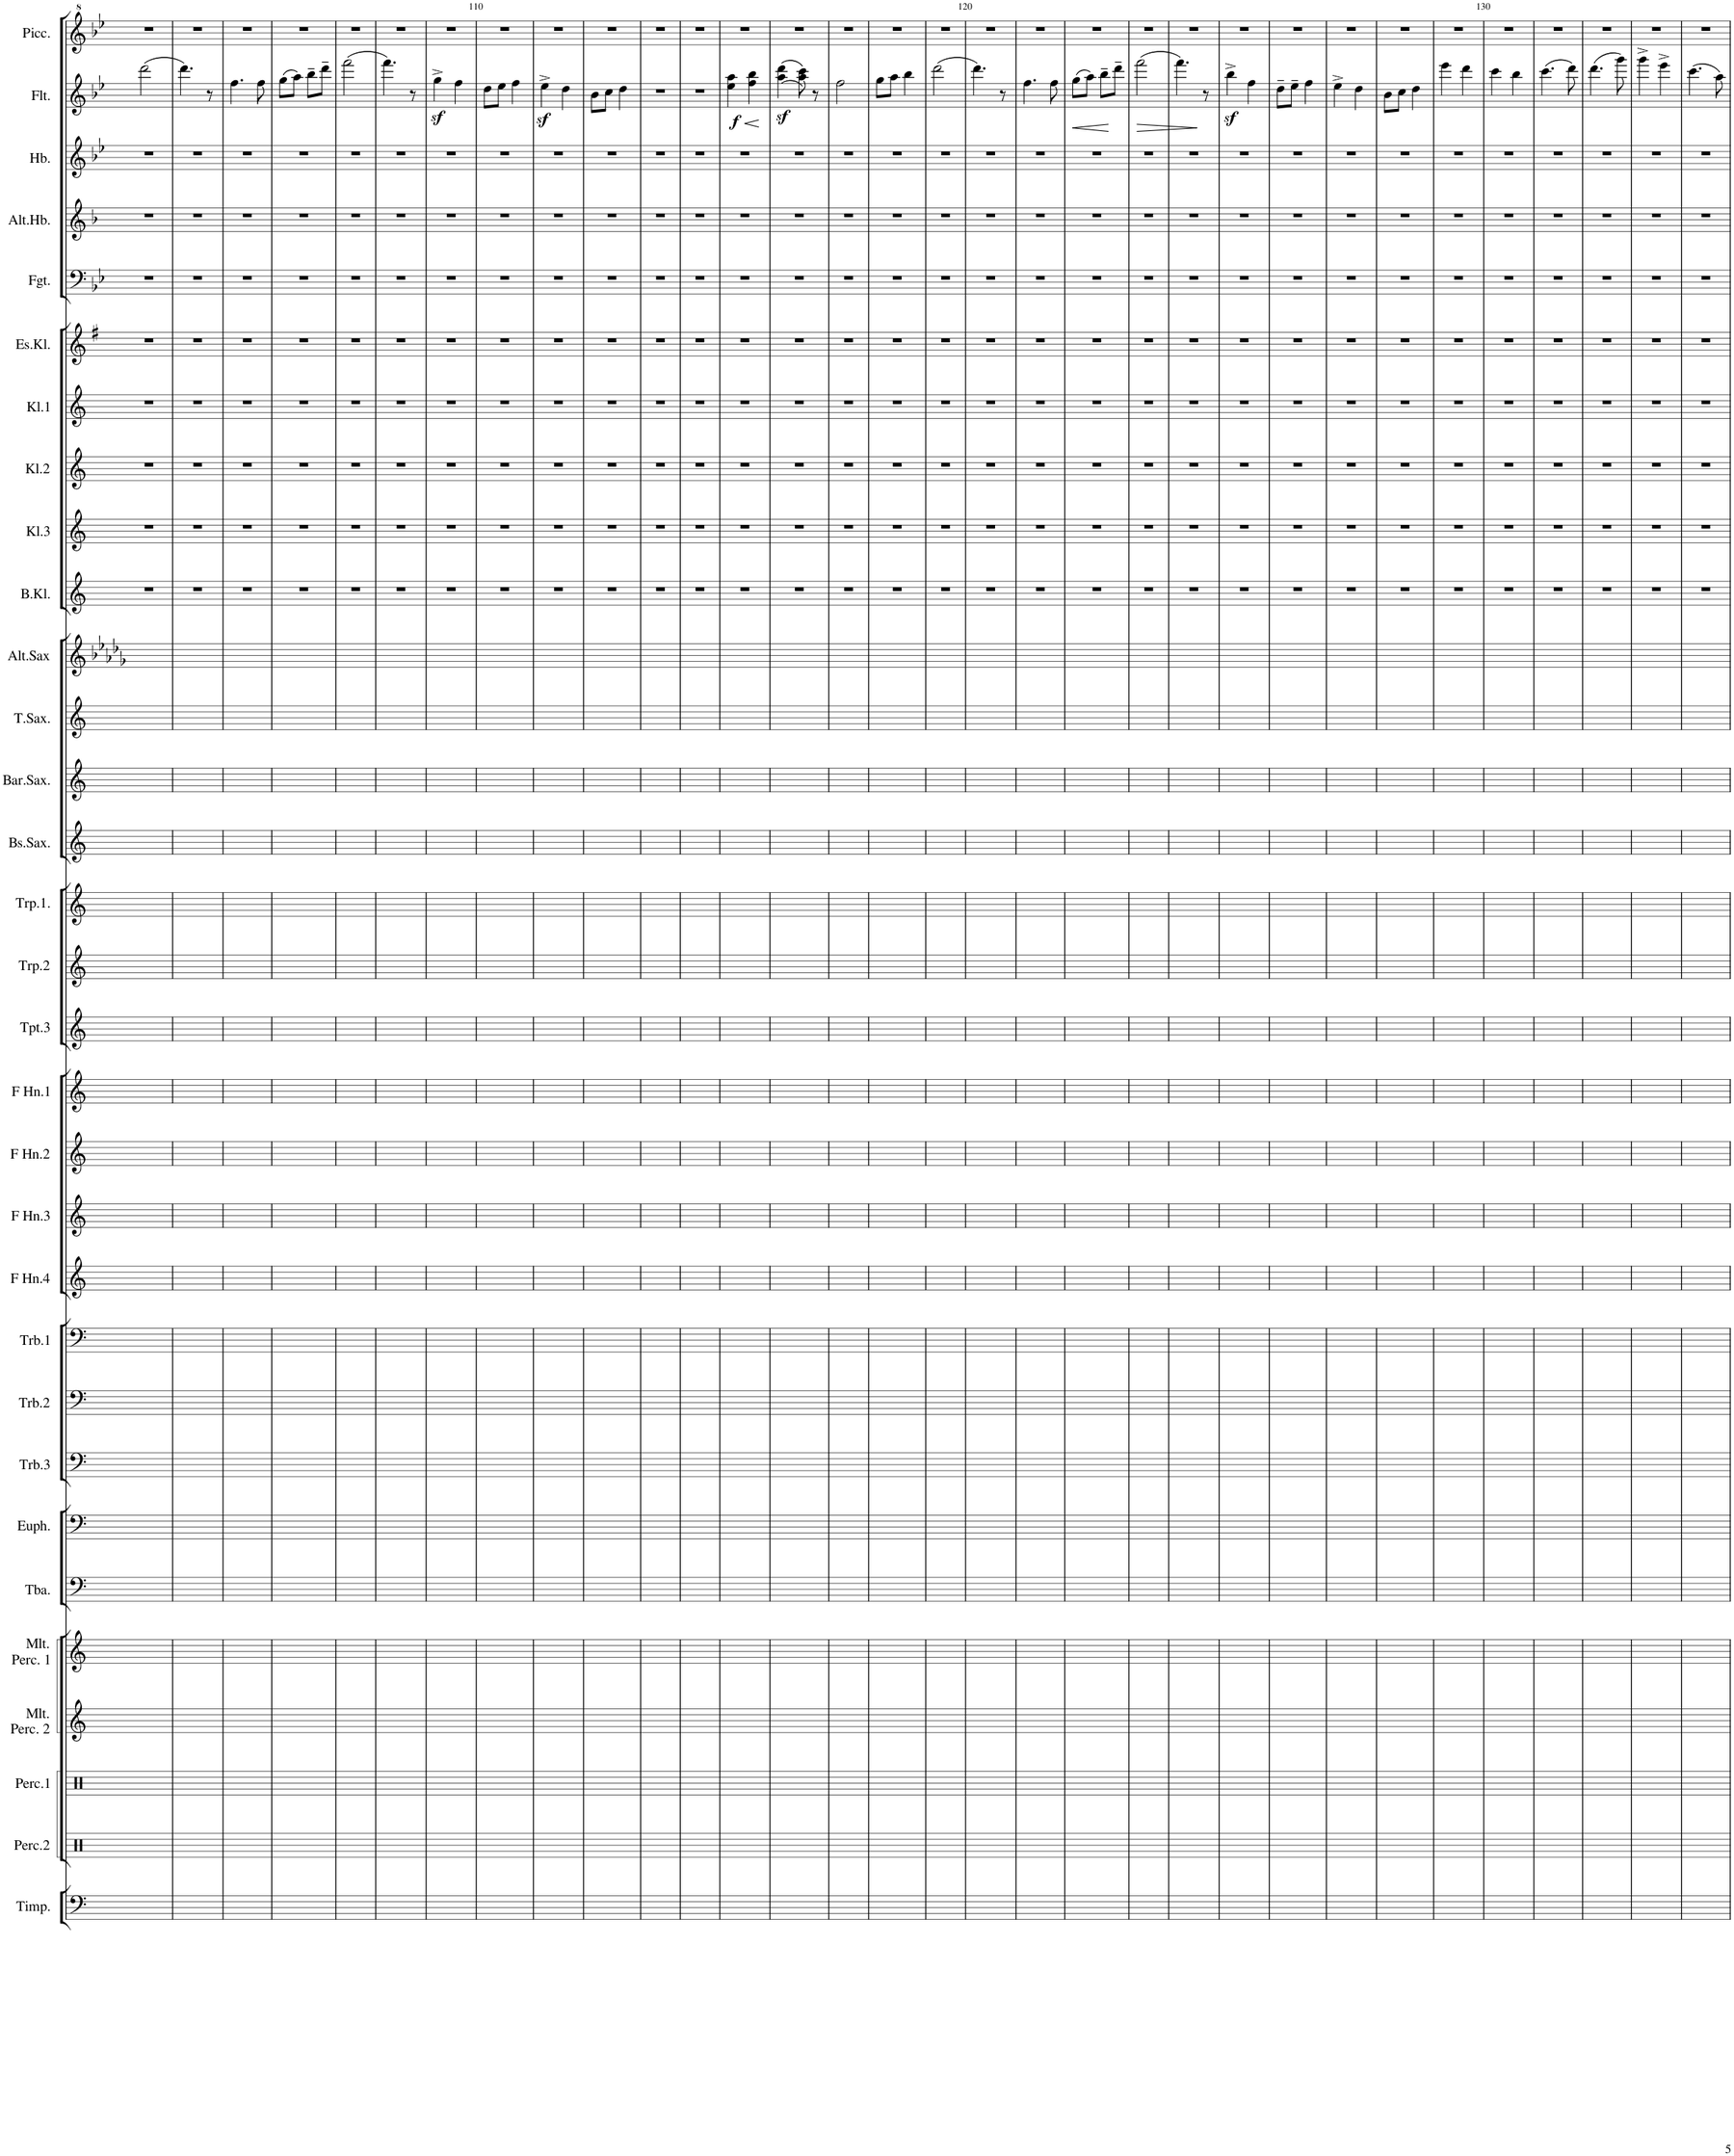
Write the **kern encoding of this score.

**kern	**kern	**kern	**kern	**kern	**kern	**kern	**kern	**kern	**kern	**kern	**kern	**kern	**kern	**kern	**kern	**kern	**kern	**kern	**kern	**kern	**kern	**kern	**kern	**kern	**kern	**kern	**kern	**kern	**kern	**dynam	**kern
*part31	*part30	*part29	*part28	*part27	*part26	*part25	*part24	*part23	*part22	*part21	*part20	*part19	*part18	*part17	*part16	*part15	*part14	*part13	*part12	*part11	*part10	*part9	*part8	*part7	*part6	*part5	*part4	*part3	*part2	*part2	*part1
*staff31	*staff30	*staff29	*staff28	*staff27	*staff26	*staff25	*staff24	*staff23	*staff22	*staff21	*staff20	*staff19	*staff18	*staff17	*staff16	*staff15	*staff14	*staff13	*staff12	*staff11	*staff10	*staff9	*staff8	*staff7	*staff6	*staff5	*staff4	*staff3	*staff2	*staff2	*staff1
*I"Timpani	*I"Percussion 2 Toms, Hi-Hat, Bongos, Triangle	*I"Percussion 1 Bass Drum, Snare Drum, Mark Tree	*I"Mallet Percussion 2 Xylophone, Glockenspiel	*I"Mallet Percussion 1 Vibraphone, Marimba	*I"Tuba Bass	*I"Euphonium	*I"Trombone 3	*I"Trombone 2	*I"Trombone 1	*I"Hoorn in F 4	*I"Hoorn in F 3	*I"Hoorn in F 2	*I"Hoorn in F 1	*I"Trompet 3	*I"Trompet 2	*I"Trompet 1	*I"Bas Sax	*I"Bariton Sax	*I"Tenor Sax	*I"Alt Sax	*I"Bas Klarinet	*I"Klarinet 3	*I"Klarinet 2	*I"Klarinet 1	*I"Es Klarinet	*I"Fagot	*I"Alt hobo	*I"Hobo	*I"Fluit	*	*I"Piccolo
*I'Timp.	*I'Perc.2	*I'Perc.1	*I'Mlt.  Perc. 2	*I'Mlt.  Perc. 1	*I'Tba.	*I'Euph.	*I'Trb.3	*I'Trb.2	*I'Trb.1	*	*	*	*	*I'Tpt.3	*I'Trp.2	*I'Trp.1.	*I'Bs.Sax.	*I'Bar.Sax.	*I'T.Sax.	*I'Alt.Sax	*I'B.Kl.	*I'Kl.3	*I'Kl.2	*I'Kl.1	*I'Es.Kl.	*I'Fgt.	*I'Alt.Hb.	*I'Hb.	*I'Flt.	*	*I'Picc.
!!LO:PB:g=z
*clefF4	*clefX	*clefX	*clefG2	*clefG2	*clefF4	*clefF4	*clefF4	*clefF4	*clefF4	*clefG2	*clefG2	*clefG2	*clefG2	*clefG2	*clefG2	*clefG2	*clefG2	*clefG2	*clefG2	*clefG2	*clefG2	*clefG2	*clefG2	*clefG2	*clefG2	*clefF4	*clefG2	*clefG2	*clefG2	*	*clefG^2
*	*	*	*	*Trd-14c-24	*	*	*	*	*	*Trd4c7	*Trd4c7	*Trd4c7	*Trd4c7	*Trd1c2	*Trd1c2	*Trd1c2	*Trd15c26	*Trd12c21	*Trd8c14	*Trd5c8	*Trd8c14	*Trd1c2	*Trd1c2	*Trd1c2	*Trd-2c-3	*	*Trd4c7	*	*	*	*Trd-7c-12
*k[]	*k[]	*k[]	*k[]	*k[]	*k[]	*k[]	*k[]	*k[]	*k[]	*k[]	*k[]	*k[]	*k[]	*k[]	*k[]	*k[]	*k[]	*k[]	*k[]	*k[b-e-a-d-g-]	*k[]	*k[]	*k[]	*k[]	*k[f#]	*k[b-e-]	*k[b-]	*k[b-e-]	*k[b-e-]	*	*k[b-e-]
*	*	*	*	*	*	*	*	*	*	*	*	*	*	*	*	*	*	*	*	*M2/4	*M2/4	*M2/4	*M2/4	*M2/4	*M2/4	*M2/4	*M2/4	*M2/4	*M2/4	*	*M2/4
=103	=103	=103	=103	=103	=103	=103	=103	=103	=103	=103	=103	=103	=103	=103	=103	=103	=103	=103	=103	=103	=103	=103	=103	=103	=103	=103	=103	=103	=103	=103	=103
1r	1r	1r	1r	1r	1r	1r	1r	1r	1r	1r	1r	1r	1r	1r	1r	1r	1r	1r	1r	2r	2r	2r	2r	2r	2r	2r	2r	2r	(2ddd\	.	2r
.	.	.	.	.	.	.	.	.	.	.	.	.	.	.	.	.	.	.	.	2ryy	2ryy	2ryy	2ryy	2ryy	2ryy	2ryy	2ryy	2ryy	2ryy	.	2ryy
=104	=104	=104	=104	=104	=104	=104	=104	=104	=104	=104	=104	=104	=104	=104	=104	=104	=104	=104	=104	=104	=104	=104	=104	=104	=104	=104	=104	=104	=104	=104	=104
1r	1r	1r	1r	1r	1r	1r	1r	1r	1r	1r	1r	1r	1r	1r	1r	1r	1r	1r	1r	2r	2r	2r	2r	2r	2r	2r	2r	2r	4.ddd\)	.	2r
.	.	.	.	.	.	.	.	.	.	.	.	.	.	.	.	.	.	.	.	.	.	.	.	.	.	.	.	.	8r	.	.
.	.	.	.	.	.	.	.	.	.	.	.	.	.	.	.	.	.	.	.	2ryy	2ryy	2ryy	2ryy	2ryy	2ryy	2ryy	2ryy	2ryy	2ryy	.	2ryy
=105	=105	=105	=105	=105	=105	=105	=105	=105	=105	=105	=105	=105	=105	=105	=105	=105	=105	=105	=105	=105	=105	=105	=105	=105	=105	=105	=105	=105	=105	=105	=105
1r	1r	1r	1r	1r	1r	1r	1r	1r	1r	1r	1r	1r	1r	1r	1r	1r	1r	1r	1r	2r	2r	2r	2r	2r	2r	2r	2r	2r	4.ff\	.	2r
.	.	.	.	.	.	.	.	.	.	.	.	.	.	.	.	.	.	.	.	.	.	.	.	.	.	.	.	.	8ff\	.	.
.	.	.	.	.	.	.	.	.	.	.	.	.	.	.	.	.	.	.	.	2ryy	2ryy	2ryy	2ryy	2ryy	2ryy	2ryy	2ryy	2ryy	2ryy	.	2ryy
=106	=106	=106	=106	=106	=106	=106	=106	=106	=106	=106	=106	=106	=106	=106	=106	=106	=106	=106	=106	=106	=106	=106	=106	=106	=106	=106	=106	=106	=106	=106	=106
1r	1r	1r	1r	1r	1r	1r	1r	1r	1r	1r	1r	1r	1r	1r	1r	1r	1r	1r	1r	2r	2r	2r	2r	2r	2r	2r	2r	2r	(8gg\L	.	2r
.	.	.	.	.	.	.	.	.	.	.	.	.	.	.	.	.	.	.	.	.	.	.	.	.	.	.	.	.	8aa\J)	.	.
.	.	.	.	.	.	.	.	.	.	.	.	.	.	.	.	.	.	.	.	.	.	.	.	.	.	.	.	.	8bb-~\L	.	.
.	.	.	.	.	.	.	.	.	.	.	.	.	.	.	.	.	.	.	.	.	.	.	.	.	.	.	.	.	8ddd~\J	.	.
.	.	.	.	.	.	.	.	.	.	.	.	.	.	.	.	.	.	.	.	2ryy	2ryy	2ryy	2ryy	2ryy	2ryy	2ryy	2ryy	2ryy	2ryy	.	2ryy
=107	=107	=107	=107	=107	=107	=107	=107	=107	=107	=107	=107	=107	=107	=107	=107	=107	=107	=107	=107	=107	=107	=107	=107	=107	=107	=107	=107	=107	=107	=107	=107
1r	1r	1r	1r	1r	1r	1r	1r	1r	1r	1r	1r	1r	1r	1r	1r	1r	1r	1r	1r	2r	2r	2r	2r	2r	2r	2r	2r	2r	(2fff\	.	2r
.	.	.	.	.	.	.	.	.	.	.	.	.	.	.	.	.	.	.	.	2ryy	2ryy	2ryy	2ryy	2ryy	2ryy	2ryy	2ryy	2ryy	2ryy	.	2ryy
=108	=108	=108	=108	=108	=108	=108	=108	=108	=108	=108	=108	=108	=108	=108	=108	=108	=108	=108	=108	=108	=108	=108	=108	=108	=108	=108	=108	=108	=108	=108	=108
1r	1r	1r	1r	1r	1r	1r	1r	1r	1r	1r	1r	1r	1r	1r	1r	1r	1r	1r	1r	2r	2r	2r	2r	2r	2r	2r	2r	2r	4.fff\)	.	2r
.	.	.	.	.	.	.	.	.	.	.	.	.	.	.	.	.	.	.	.	.	.	.	.	.	.	.	.	.	8r	.	.
.	.	.	.	.	.	.	.	.	.	.	.	.	.	.	.	.	.	.	.	2ryy	2ryy	2ryy	2ryy	2ryy	2ryy	2ryy	2ryy	2ryy	2ryy	.	2ryy
=109	=109	=109	=109	=109	=109	=109	=109	=109	=109	=109	=109	=109	=109	=109	=109	=109	=109	=109	=109	=109	=109	=109	=109	=109	=109	=109	=109	=109	=109	=109	=109
1r	1r	1r	1r	1r	1r	1r	1r	1r	1r	1r	1r	1r	1r	1r	1r	1r	1r	1r	1r	2r	2r	2r	2r	2r	2r	2r	2r	2r	4ggz<^\	.	2r
.	.	.	.	.	.	.	.	.	.	.	.	.	.	.	.	.	.	.	.	.	.	.	.	.	.	.	.	.	4ff\	.	.
.	.	.	.	.	.	.	.	.	.	.	.	.	.	.	.	.	.	.	.	2ryy	2ryy	2ryy	2ryy	2ryy	2ryy	2ryy	2ryy	2ryy	2ryy	.	2ryy
=110	=110	=110	=110	=110	=110	=110	=110	=110	=110	=110	=110	=110	=110	=110	=110	=110	=110	=110	=110	=110	=110	=110	=110	=110	=110	=110	=110	=110	=110	=110	=110
1r	1r	1r	1r	1r	1r	1r	1r	1r	1r	1r	1r	1r	1r	1r	1r	1r	1r	1r	1r	2r	2r	2r	2r	2r	2r	2r	2r	2r	8dd\L	.	2r
.	.	.	.	.	.	.	.	.	.	.	.	.	.	.	.	.	.	.	.	.	.	.	.	.	.	.	.	.	8ee-\J	.	.
.	.	.	.	.	.	.	.	.	.	.	.	.	.	.	.	.	.	.	.	.	.	.	.	.	.	.	.	.	4ff\	.	.
.	.	.	.	.	.	.	.	.	.	.	.	.	.	.	.	.	.	.	.	2ryy	2ryy	2ryy	2ryy	2ryy	2ryy	2ryy	2ryy	2ryy	2ryy	.	2ryy
=111	=111	=111	=111	=111	=111	=111	=111	=111	=111	=111	=111	=111	=111	=111	=111	=111	=111	=111	=111	=111	=111	=111	=111	=111	=111	=111	=111	=111	=111	=111	=111
1r	1r	1r	1r	1r	1r	1r	1r	1r	1r	1r	1r	1r	1r	1r	1r	1r	1r	1r	1r	2r	2r	2r	2r	2r	2r	2r	2r	2r	4ee-z<^\	.	2r
.	.	.	.	.	.	.	.	.	.	.	.	.	.	.	.	.	.	.	.	.	.	.	.	.	.	.	.	.	4dd\	.	.
.	.	.	.	.	.	.	.	.	.	.	.	.	.	.	.	.	.	.	.	2ryy	2ryy	2ryy	2ryy	2ryy	2ryy	2ryy	2ryy	2ryy	2ryy	.	2ryy
=112	=112	=112	=112	=112	=112	=112	=112	=112	=112	=112	=112	=112	=112	=112	=112	=112	=112	=112	=112	=112	=112	=112	=112	=112	=112	=112	=112	=112	=112	=112	=112
1r	1r	1r	1r	1r	1r	1r	1r	1r	1r	1r	1r	1r	1r	1r	1r	1r	1r	1r	1r	2r	2r	2r	2r	2r	2r	2r	2r	2r	8b-\L	.	2r
.	.	.	.	.	.	.	.	.	.	.	.	.	.	.	.	.	.	.	.	.	.	.	.	.	.	.	.	.	8cc\J	.	.
.	.	.	.	.	.	.	.	.	.	.	.	.	.	.	.	.	.	.	.	.	.	.	.	.	.	.	.	.	4dd\	.	.
.	.	.	.	.	.	.	.	.	.	.	.	.	.	.	.	.	.	.	.	2ryy	2ryy	2ryy	2ryy	2ryy	2ryy	2ryy	2ryy	2ryy	2ryy	.	2ryy
=113	=113	=113	=113	=113	=113	=113	=113	=113	=113	=113	=113	=113	=113	=113	=113	=113	=113	=113	=113	=113	=113	=113	=113	=113	=113	=113	=113	=113	=113	=113	=113
1r	1r	1r	1r	1r	1r	1r	1r	1r	1r	1r	1r	1r	1r	1r	1r	1r	1r	1r	1r	2r	2r	2r	2r	2r	2r	2r	2r	2r	2r	.	2r
.	.	.	.	.	.	.	.	.	.	.	.	.	.	.	.	.	.	.	.	2ryy	2ryy	2ryy	2ryy	2ryy	2ryy	2ryy	2ryy	2ryy	2ryy	.	2ryy
=114	=114	=114	=114	=114	=114	=114	=114	=114	=114	=114	=114	=114	=114	=114	=114	=114	=114	=114	=114	=114	=114	=114	=114	=114	=114	=114	=114	=114	=114	=114	=114
1r	1r	1r	1r	1r	1r	1r	1r	1r	1r	1r	1r	1r	1r	1r	1r	1r	1r	1r	1r	2r	2r	2r	2r	2r	2r	2r	2r	2r	2r	.	2r
.	.	.	.	.	.	.	.	.	.	.	.	.	.	.	.	.	.	.	.	2ryy	2ryy	2ryy	2ryy	2ryy	2ryy	2ryy	2ryy	2ryy	2ryy	.	2ryy
=115	=115	=115	=115	=115	=115	=115	=115	=115	=115	=115	=115	=115	=115	=115	=115	=115	=115	=115	=115	=115	=115	=115	=115	=115	=115	=115	=115	=115	=115	=115	=115
!	!	!	!	!	!	!	!	!	!	!	!	!	!	!	!	!	!	!	!	!	!	!	!	!	!	!	!	!	!	!LO:HP:b	!
!	!	!	!	!	!	!	!	!	!	!	!	!	!	!	!	!	!	!	!	!	!	!	!	!	!	!	!	!	!	!LO:DY:n=1:b	!
1r	1r	1r	1r	1r	1r	1r	1r	1r	1r	1r	1r	1r	1r	1r	1r	1r	1r	1r	1r	2r	2r	2r	2r	2r	2r	2r	2r	2r	4ee-\ 4aa\	< f	2r
.	.	.	.	.	.	.	.	.	.	.	.	.	.	.	.	.	.	.	.	.	.	.	.	.	.	.	.	.	4ff\ 4bb-\	.	.
.	.	.	.	.	.	.	.	.	.	.	.	.	.	.	.	.	.	.	.	2ryy	2ryy	2ryy	2ryy	2ryy	2ryy	2ryy	2ryy	2ryy	2ryy	.	2ryy
=116	=116	=116	=116	=116	=116	=116	=116	=116	=116	=116	=116	=116	=116	=116	=116	=116	=116	=116	=116	=116	=116	=116	=116	=116	=116	=116	=116	=116	=116	=116	=116
1r	1r	1r	1r	1r	1r	1r	1r	1r	1r	1r	1r	1r	1r	1r	1r	1r	1r	1r	1r	2r	2r	2r	2r	2r	2r	2r	2r	2r	((4aa\z< 4ddd\z<	.	2r
.	.	.	.	.	.	.	.	.	.	.	.	.	.	.	.	.	.	.	.	.	.	.	.	.	.	.	.	.	8aa\ 8ccc\))	.	.
.	.	.	.	.	.	.	.	.	.	.	.	.	.	.	.	.	.	.	.	.	.	.	.	.	.	.	.	.	8r	.	.
.	.	.	.	.	.	.	.	.	.	.	.	.	.	.	.	.	.	.	.	2ryy	2ryy	2ryy	2ryy	2ryy	2ryy	2ryy	2ryy	2ryy	2ryy	[	2ryy
=117	=117	=117	=117	=117	=117	=117	=117	=117	=117	=117	=117	=117	=117	=117	=117	=117	=117	=117	=117	=117	=117	=117	=117	=117	=117	=117	=117	=117	=117	=117	=117
1r	1r	1r	1r	1r	1r	1r	1r	1r	1r	1r	1r	1r	1r	1r	1r	1r	1r	1r	1r	2r	2r	2r	2r	2r	2r	2r	2r	2r	2ff\	.	2r
.	.	.	.	.	.	.	.	.	.	.	.	.	.	.	.	.	.	.	.	2ryy	2ryy	2ryy	2ryy	2ryy	2ryy	2ryy	2ryy	2ryy	2ryy	.	2ryy
=118	=118	=118	=118	=118	=118	=118	=118	=118	=118	=118	=118	=118	=118	=118	=118	=118	=118	=118	=118	=118	=118	=118	=118	=118	=118	=118	=118	=118	=118	=118	=118
1r	1r	1r	1r	1r	1r	1r	1r	1r	1r	1r	1r	1r	1r	1r	1r	1r	1r	1r	1r	2r	2r	2r	2r	2r	2r	2r	2r	2r	8gg\L	.	2r
.	.	.	.	.	.	.	.	.	.	.	.	.	.	.	.	.	.	.	.	.	.	.	.	.	.	.	.	.	8aa\J	.	.
.	.	.	.	.	.	.	.	.	.	.	.	.	.	.	.	.	.	.	.	.	.	.	.	.	.	.	.	.	4bb-\	.	.
.	.	.	.	.	.	.	.	.	.	.	.	.	.	.	.	.	.	.	.	2ryy	2ryy	2ryy	2ryy	2ryy	2ryy	2ryy	2ryy	2ryy	2ryy	.	2ryy
=119	=119	=119	=119	=119	=119	=119	=119	=119	=119	=119	=119	=119	=119	=119	=119	=119	=119	=119	=119	=119	=119	=119	=119	=119	=119	=119	=119	=119	=119	=119	=119
1r	1r	1r	1r	1r	1r	1r	1r	1r	1r	1r	1r	1r	1r	1r	1r	1r	1r	1r	1r	2r	2r	2r	2r	2r	2r	2r	2r	2r	(2ddd\	.	2r
.	.	.	.	.	.	.	.	.	.	.	.	.	.	.	.	.	.	.	.	2ryy	2ryy	2ryy	2ryy	2ryy	2ryy	2ryy	2ryy	2ryy	2ryy	.	2ryy
=120	=120	=120	=120	=120	=120	=120	=120	=120	=120	=120	=120	=120	=120	=120	=120	=120	=120	=120	=120	=120	=120	=120	=120	=120	=120	=120	=120	=120	=120	=120	=120
1r	1r	1r	1r	1r	1r	1r	1r	1r	1r	1r	1r	1r	1r	1r	1r	1r	1r	1r	1r	2r	2r	2r	2r	2r	2r	2r	2r	2r	4.ddd\)	.	2r
.	.	.	.	.	.	.	.	.	.	.	.	.	.	.	.	.	.	.	.	.	.	.	.	.	.	.	.	.	8r	.	.
.	.	.	.	.	.	.	.	.	.	.	.	.	.	.	.	.	.	.	.	2ryy	2ryy	2ryy	2ryy	2ryy	2ryy	2ryy	2ryy	2ryy	2ryy	.	2ryy
=121	=121	=121	=121	=121	=121	=121	=121	=121	=121	=121	=121	=121	=121	=121	=121	=121	=121	=121	=121	=121	=121	=121	=121	=121	=121	=121	=121	=121	=121	=121	=121
1r	1r	1r	1r	1r	1r	1r	1r	1r	1r	1r	1r	1r	1r	1r	1r	1r	1r	1r	1r	2r	2r	2r	2r	2r	2r	2r	2r	2r	4.ff\	.	2r
.	.	.	.	.	.	.	.	.	.	.	.	.	.	.	.	.	.	.	.	.	.	.	.	.	.	.	.	.	8ff\	.	.
.	.	.	.	.	.	.	.	.	.	.	.	.	.	.	.	.	.	.	.	2ryy	2ryy	2ryy	2ryy	2ryy	2ryy	2ryy	2ryy	2ryy	2ryy	.	2ryy
=122	=122	=122	=122	=122	=122	=122	=122	=122	=122	=122	=122	=122	=122	=122	=122	=122	=122	=122	=122	=122	=122	=122	=122	=122	=122	=122	=122	=122	=122	=122	=122
!	!	!	!	!	!	!	!	!	!	!	!	!	!	!	!	!	!	!	!	!	!	!	!	!	!	!	!	!	!	!LO:HP:b	!
1r	1r	1r	1r	1r	1r	1r	1r	1r	1r	1r	1r	1r	1r	1r	1r	1r	1r	1r	1r	2r	2r	2r	2r	2r	2r	2r	2r	2r	(8gg\L	<	2r
.	.	.	.	.	.	.	.	.	.	.	.	.	.	.	.	.	.	.	.	.	.	.	.	.	.	.	.	.	8aa\J)	.	.
.	.	.	.	.	.	.	.	.	.	.	.	.	.	.	.	.	.	.	.	.	.	.	.	.	.	.	.	.	8bb-~\L	.	.
.	.	.	.	.	.	.	.	.	.	.	.	.	.	.	.	.	.	.	.	.	.	.	.	.	.	.	.	.	8ddd~\J	[	.
.	.	.	.	.	.	.	.	.	.	.	.	.	.	.	.	.	.	.	.	2ryy	2ryy	2ryy	2ryy	2ryy	2ryy	2ryy	2ryy	2ryy	2ryy	.	2ryy
=123	=123	=123	=123	=123	=123	=123	=123	=123	=123	=123	=123	=123	=123	=123	=123	=123	=123	=123	=123	=123	=123	=123	=123	=123	=123	=123	=123	=123	=123	=123	=123
!	!	!	!	!	!	!	!	!	!	!	!	!	!	!	!	!	!	!	!	!	!	!	!	!	!	!	!	!	!	!LO:HP:b	!
1r	1r	1r	1r	1r	1r	1r	1r	1r	1r	1r	1r	1r	1r	1r	1r	1r	1r	1r	1r	2r	2r	2r	2r	2r	2r	2r	2r	2r	(2fff\	>	2r
.	.	.	.	.	.	.	.	.	.	.	.	.	.	.	.	.	.	.	.	2ryy	2ryy	2ryy	2ryy	2ryy	2ryy	2ryy	2ryy	2ryy	2ryy	.	2ryy
=124	=124	=124	=124	=124	=124	=124	=124	=124	=124	=124	=124	=124	=124	=124	=124	=124	=124	=124	=124	=124	=124	=124	=124	=124	=124	=124	=124	=124	=124	=124	=124
1r	1r	1r	1r	1r	1r	1r	1r	1r	1r	1r	1r	1r	1r	1r	1r	1r	1r	1r	1r	2r	2r	2r	2r	2r	2r	2r	2r	2r	4.fff\)	.	2r
.	.	.	.	.	.	.	.	.	.	.	.	.	.	.	.	.	.	.	.	.	.	.	.	.	.	.	.	.	8r	]	.
.	.	.	.	.	.	.	.	.	.	.	.	.	.	.	.	.	.	.	.	2ryy	2ryy	2ryy	2ryy	2ryy	2ryy	2ryy	2ryy	2ryy	2ryy	.	2ryy
=125	=125	=125	=125	=125	=125	=125	=125	=125	=125	=125	=125	=125	=125	=125	=125	=125	=125	=125	=125	=125	=125	=125	=125	=125	=125	=125	=125	=125	=125	=125	=125
1r	1r	1r	1r	1r	1r	1r	1r	1r	1r	1r	1r	1r	1r	1r	1r	1r	1r	1r	1r	2r	2r	2r	2r	2r	2r	2r	2r	2r	4bb-z<^\	.	2r
.	.	.	.	.	.	.	.	.	.	.	.	.	.	.	.	.	.	.	.	.	.	.	.	.	.	.	.	.	4ff\	.	.
.	.	.	.	.	.	.	.	.	.	.	.	.	.	.	.	.	.	.	.	2ryy	2ryy	2ryy	2ryy	2ryy	2ryy	2ryy	2ryy	2ryy	2ryy	.	2ryy
=126	=126	=126	=126	=126	=126	=126	=126	=126	=126	=126	=126	=126	=126	=126	=126	=126	=126	=126	=126	=126	=126	=126	=126	=126	=126	=126	=126	=126	=126	=126	=126
1r	1r	1r	1r	1r	1r	1r	1r	1r	1r	1r	1r	1r	1r	1r	1r	1r	1r	1r	1r	2r	2r	2r	2r	2r	2r	2r	2r	2r	8dd~\L	.	2r
.	.	.	.	.	.	.	.	.	.	.	.	.	.	.	.	.	.	.	.	.	.	.	.	.	.	.	.	.	8ee-~\J	.	.
.	.	.	.	.	.	.	.	.	.	.	.	.	.	.	.	.	.	.	.	.	.	.	.	.	.	.	.	.	4ff\	.	.
.	.	.	.	.	.	.	.	.	.	.	.	.	.	.	.	.	.	.	.	2ryy	2ryy	2ryy	2ryy	2ryy	2ryy	2ryy	2ryy	2ryy	2ryy	.	2ryy
=127	=127	=127	=127	=127	=127	=127	=127	=127	=127	=127	=127	=127	=127	=127	=127	=127	=127	=127	=127	=127	=127	=127	=127	=127	=127	=127	=127	=127	=127	=127	=127
1r	1r	1r	1r	1r	1r	1r	1r	1r	1r	1r	1r	1r	1r	1r	1r	1r	1r	1r	1r	2r	2r	2r	2r	2r	2r	2r	2r	2r	4ee-^\	.	2r
.	.	.	.	.	.	.	.	.	.	.	.	.	.	.	.	.	.	.	.	.	.	.	.	.	.	.	.	.	4dd\	.	.
.	.	.	.	.	.	.	.	.	.	.	.	.	.	.	.	.	.	.	.	2ryy	2ryy	2ryy	2ryy	2ryy	2ryy	2ryy	2ryy	2ryy	2ryy	.	2ryy
=128	=128	=128	=128	=128	=128	=128	=128	=128	=128	=128	=128	=128	=128	=128	=128	=128	=128	=128	=128	=128	=128	=128	=128	=128	=128	=128	=128	=128	=128	=128	=128
1r	1r	1r	1r	1r	1r	1r	1r	1r	1r	1r	1r	1r	1r	1r	1r	1r	1r	1r	1r	2r	2r	2r	2r	2r	2r	2r	2r	2r	8b-\L	.	2r
.	.	.	.	.	.	.	.	.	.	.	.	.	.	.	.	.	.	.	.	.	.	.	.	.	.	.	.	.	8cc\J	.	.
.	.	.	.	.	.	.	.	.	.	.	.	.	.	.	.	.	.	.	.	.	.	.	.	.	.	.	.	.	4dd\	.	.
.	.	.	.	.	.	.	.	.	.	.	.	.	.	.	.	.	.	.	.	2ryy	2ryy	2ryy	2ryy	2ryy	2ryy	2ryy	2ryy	2ryy	2ryy	.	2ryy
=129	=129	=129	=129	=129	=129	=129	=129	=129	=129	=129	=129	=129	=129	=129	=129	=129	=129	=129	=129	=129	=129	=129	=129	=129	=129	=129	=129	=129	=129	=129	=129
1r	1r	1r	1r	1r	1r	1r	1r	1r	1r	1r	1r	1r	1r	1r	1r	1r	1r	1r	1r	2r	2r	2r	2r	2r	2r	2r	2r	2r	4eee-\	.	2r
.	.	.	.	.	.	.	.	.	.	.	.	.	.	.	.	.	.	.	.	.	.	.	.	.	.	.	.	.	4ddd\	.	.
.	.	.	.	.	.	.	.	.	.	.	.	.	.	.	.	.	.	.	.	2ryy	2ryy	2ryy	2ryy	2ryy	2ryy	2ryy	2ryy	2ryy	2ryy	.	2ryy
=130	=130	=130	=130	=130	=130	=130	=130	=130	=130	=130	=130	=130	=130	=130	=130	=130	=130	=130	=130	=130	=130	=130	=130	=130	=130	=130	=130	=130	=130	=130	=130
1r	1r	1r	1r	1r	1r	1r	1r	1r	1r	1r	1r	1r	1r	1r	1r	1r	1r	1r	1r	2r	2r	2r	2r	2r	2r	2r	2r	2r	4ccc\	.	2r
.	.	.	.	.	.	.	.	.	.	.	.	.	.	.	.	.	.	.	.	.	.	.	.	.	.	.	.	.	4bb-\	.	.
.	.	.	.	.	.	.	.	.	.	.	.	.	.	.	.	.	.	.	.	2ryy	2ryy	2ryy	2ryy	2ryy	2ryy	2ryy	2ryy	2ryy	2ryy	.	2ryy
=131	=131	=131	=131	=131	=131	=131	=131	=131	=131	=131	=131	=131	=131	=131	=131	=131	=131	=131	=131	=131	=131	=131	=131	=131	=131	=131	=131	=131	=131	=131	=131
1r	1r	1r	1r	1r	1r	1r	1r	1r	1r	1r	1r	1r	1r	1r	1r	1r	1r	1r	1r	2r	2r	2r	2r	2r	2r	2r	2r	2r	(4.ccc\	.	2r
.	.	.	.	.	.	.	.	.	.	.	.	.	.	.	.	.	.	.	.	.	.	.	.	.	.	.	.	.	8ddd\)	.	.
.	.	.	.	.	.	.	.	.	.	.	.	.	.	.	.	.	.	.	.	2ryy	2ryy	2ryy	2ryy	2ryy	2ryy	2ryy	2ryy	2ryy	2ryy	.	2ryy
=132	=132	=132	=132	=132	=132	=132	=132	=132	=132	=132	=132	=132	=132	=132	=132	=132	=132	=132	=132	=132	=132	=132	=132	=132	=132	=132	=132	=132	=132	=132	=132
1r	1r	1r	1r	1r	1r	1r	1r	1r	1r	1r	1r	1r	1r	1r	1r	1r	1r	1r	1r	2r	2r	2r	2r	2r	2r	2r	2r	2r	(4.ddd\	.	2r
.	.	.	.	.	.	.	.	.	.	.	.	.	.	.	.	.	.	.	.	.	.	.	.	.	.	.	.	.	8ggg\)	.	.
.	.	.	.	.	.	.	.	.	.	.	.	.	.	.	.	.	.	.	.	2ryy	2ryy	2ryy	2ryy	2ryy	2ryy	2ryy	2ryy	2ryy	2ryy	.	2ryy
=133	=133	=133	=133	=133	=133	=133	=133	=133	=133	=133	=133	=133	=133	=133	=133	=133	=133	=133	=133	=133	=133	=133	=133	=133	=133	=133	=133	=133	=133	=133	=133
1r	1r	1r	1r	1r	1r	1r	1r	1r	1r	1r	1r	1r	1r	1r	1r	1r	1r	1r	1r	2r	2r	2r	2r	2r	2r	2r	2r	2r	4ggg^\	.	2r
.	.	.	.	.	.	.	.	.	.	.	.	.	.	.	.	.	.	.	.	.	.	.	.	.	.	.	.	.	4eee-^\	.	.
.	.	.	.	.	.	.	.	.	.	.	.	.	.	.	.	.	.	.	.	2ryy	2ryy	2ryy	2ryy	2ryy	2ryy	2ryy	2ryy	2ryy	2ryy	.	2ryy
=134	=134	=134	=134	=134	=134	=134	=134	=134	=134	=134	=134	=134	=134	=134	=134	=134	=134	=134	=134	=134	=134	=134	=134	=134	=134	=134	=134	=134	=134	=134	=134
1r	1r	1r	1r	1r	1r	1r	1r	1r	1r	1r	1r	1r	1r	1r	1r	1r	1r	1r	1r	2r	2r	2r	2r	2r	2r	2r	2r	2r	(4.ccc\	.	2r
.	.	.	.	.	.	.	.	.	.	.	.	.	.	.	.	.	.	.	.	.	.	.	.	.	.	.	.	.	8aa\)	.	.
.	.	.	.	.	.	.	.	.	.	.	.	.	.	.	.	.	.	.	.	2ryy	2ryy	2ryy	2ryy	2ryy	2ryy	2ryy	2ryy	2ryy	2ryy	.	2ryy
=	=	=	=	=	=	=	=	=	=	=	=	=	=	=	=	=	=	=	=	=	=	=	=	=	=	=	=	=	=	=	=
*-	*-	*-	*-	*-	*-	*-	*-	*-	*-	*-	*-	*-	*-	*-	*-	*-	*-	*-	*-	*-	*-	*-	*-	*-	*-	*-	*-	*-	*-	*-	*-
